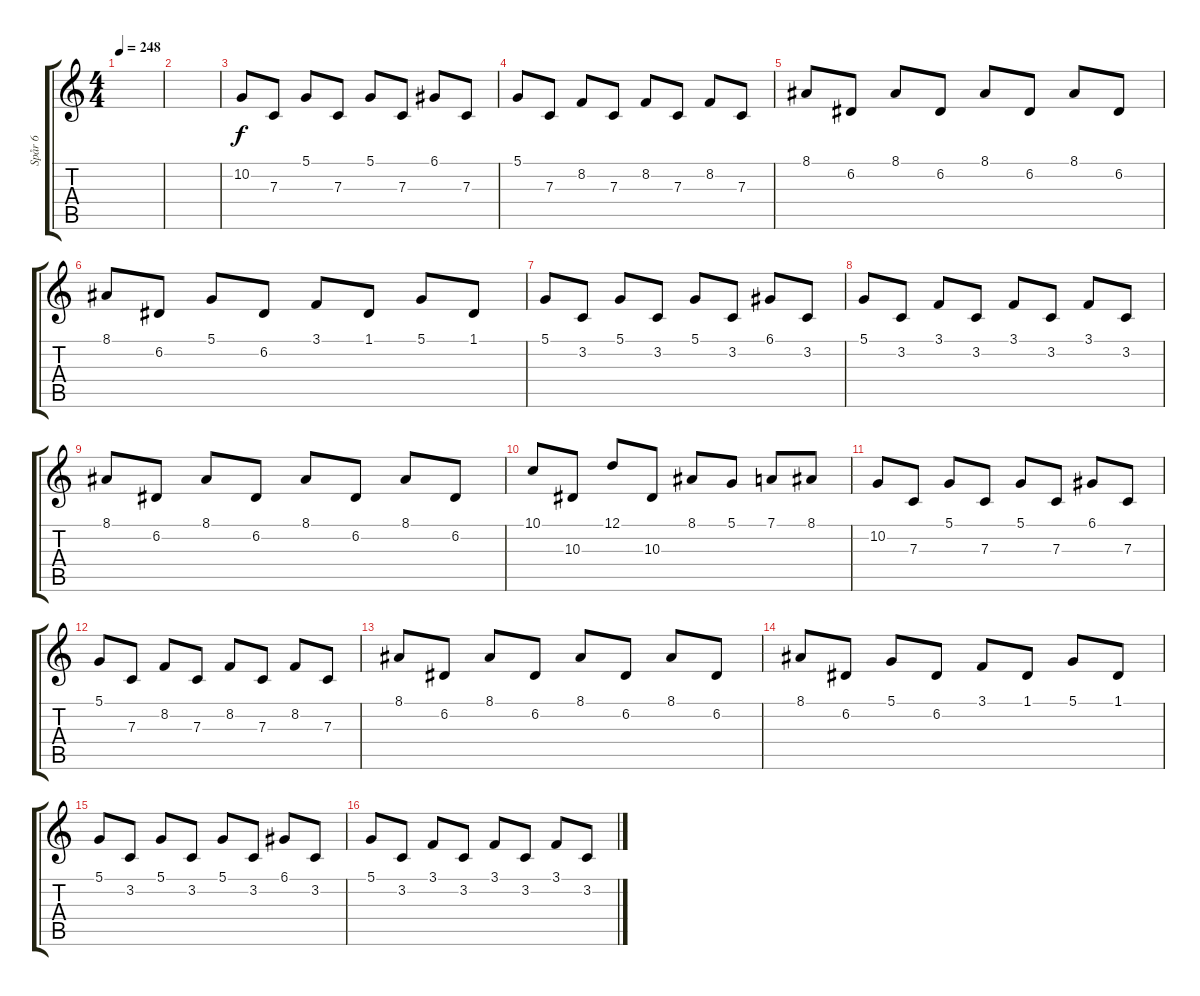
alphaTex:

\track ("Spår 6" "Spår 6") {instrument lead2sawtooth}
\staff {score tabs}
\tuning (D4 A3 F3 C3 G2 C2) {hide}
\ts (4 4)
\tempo 248
\clef g2
\ks c
|
|
10.2.8 7.3.8 5.1.8 7.3.8 5.1.8 7.3.8 6.1.8 7.3.8 |
5.1.8 7.3.8 8.2.8 7.3.8 8.2.8 7.3.8 8.2.8 7.3.8 |
8.1.8 6.2.8 8.1.8 6.2.8 8.1.8 6.2.8 8.1.8 6.2.8 |
8.1.8 6.2.8 5.1.8 6.2.8 3.1.8 1.1.8 5.1.8 1.1.8 |
5.1.8 3.2.8 5.1.8 3.2.8 5.1.8 3.2.8 6.1.8 3.2.8 |
5.1.8 3.2.8 3.1.8 3.2.8 3.1.8 3.2.8 3.1.8 3.2.8 |
8.1.8 6.2.8 8.1.8 6.2.8 8.1.8 6.2.8 8.1.8 6.2.8 |
10.1.8 10.3.8 12.1.8 10.3.8 8.1.8 5.1.8 7.1.8 8.1.8 |
10.2.8 7.3.8 5.1.8 7.3.8 5.1.8 7.3.8 6.1.8 7.3.8 |
5.1.8 7.3.8 8.2.8 7.3.8 8.2.8 7.3.8 8.2.8 7.3.8 |
8.1.8 6.2.8 8.1.8 6.2.8 8.1.8 6.2.8 8.1.8 6.2.8 |
8.1.8 6.2.8 5.1.8 6.2.8 3.1.8 1.1.8 5.1.8 1.1.8 |
5.1.8 3.2.8 5.1.8 3.2.8 5.1.8 3.2.8 6.1.8 3.2.8 |
5.1.8 3.2.8 3.1.8 3.2.8 3.1.8 3.2.8 3.1.8 3.2.8
